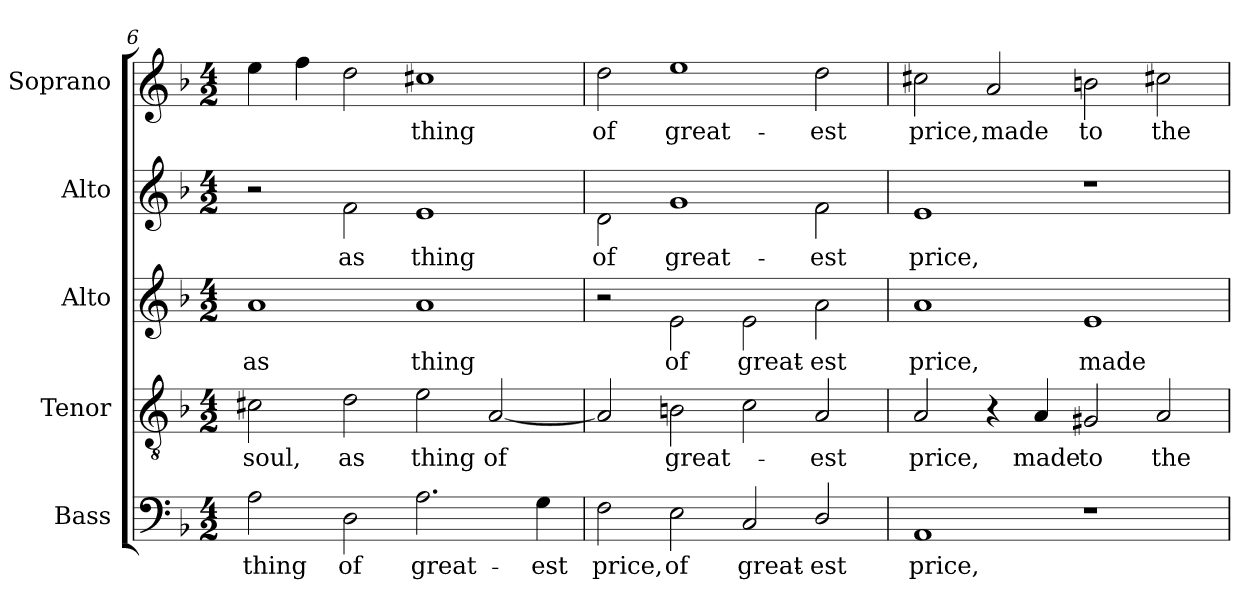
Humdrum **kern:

**kern	**text	**kern	**text	**kern	**text	**kern	**text	**kern	**text
*part5	*part5	*part4	*part4	*part3	*part3	*part2	*part2	*part1	*part1
*staff5	*staff5	*staff4	*staff4	*staff3	*staff3	*staff2	*staff2	*staff1	*staff1
*I"Bass	*	*I"Tenor	*	*I"Alto	*	*I"Alto	*	*I"Soprano	*
*I'B.	*	*I'T.	*	*	*	*	*	*I'S.	*
*clefF4	*	*clefGv2	*	*clefG2	*	*clefG2	*	*clefG2	*
*	*	*ITrd7c12	*	*	*	*	*	*	*
*k[b-]	*	*k[b-]	*	*k[b-]	*	*k[b-]	*	*k[b-]	*
*F:	*	*F:	*	*F:	*	*F:	*	*F:	*
*M4/2	*	*M4/2	*	*M4/2	*	*M4/2	*	*M4/2	*
=6	=6	=6	=6	=6	=6	=6	=6	=6	=6
!	!LO:LY:b:color=#000000	!	!	!	!	!	!	!	!
!	!	!	!LO:LY:b:color=#000000	!	!	!	!	!	!
!	!	!	!	!	!LO:LY:b:color=#000000	!	!	!	!
2Ai\	thing	2C#Xi\	soul,	1ai	as	2r	.	4eei\	.
.	.	.	.	.	.	.	.	4ffi\	.
!	!LO:LY:b:color=#000000	!	!	!	!	!	!	!	!
!	!	!	!LO:LY:b:color=#000000	!	!	!	!	!	!
!	!	!	!	!	!	!	!LO:LY:b:color=#000000	!	!
2Di\	of	2Di\	as	.	.	2fi\	as	2ddi\	.
!	!LO:LY:b:color=#000000	!	!	!	!	!	!	!	!
!	!	!	!LO:LY:b:color=#000000	!	!	!	!	!	!
!	!	!	!	!	!LO:LY:b:color=#000000	!	!	!	!
!	!	!	!	!	!	!	!LO:LY:b:color=#000000	!	!
!	!	!	!	!	!	!	!	!	!LO:LY:b:color=#000000
2.Ai\	great-	2Ei\	thing	1ai	thing	1ei	thing	1cc#Xi	thing
!	!	!	!LO:LY:b:color=#000000	!	!	!	!	!	!
.	.	[2AAi/	of	.	.	.	.	.	.
!	!LO:LY:b:color=#000000	!	!	!	!	!	!	!	!
4Gi\	-est	.	.	.	.	.	.	.	.
=7	=7	=7	=7	=7	=7	=7	=7	=7	=7
!	!LO:LY:b:color=#000000	!	!	!	!	!	!	!	!
!	!	!	!	!	!	!	!LO:LY:b:color=#000000	!	!
!	!	!	!	!	!	!	!	!	!LO:LY:b:color=#000000
2Fi\	price,	2AAi/]	.	2r	.	2di\	of	2ddi\	of
!	!LO:LY:b:color=#000000	!	!	!	!	!	!	!	!
!	!	!	!LO:LY:b:color=#000000	!	!	!	!	!	!
!	!	!	!	!	!LO:LY:b:color=#000000	!	!	!	!
!	!	!	!	!	!	!	!LO:LY:b:color=#000000	!	!
!	!	!	!	!	!	!	!	!	!LO:LY:b:color=#000000
2Ei\	of	2BBni\	great-	2ei\	of	1gi	great-	1eei	great-
!	!LO:LY:b:color=#000000	!	!	!	!	!	!	!	!
!	!	!	!	!	!LO:LY:b:color=#000000	!	!	!	!
2Ci/	great-	2Ci\	.	2ei\	great-	.	.	.	.
!	!LO:LY:b:color=#000000	!	!	!	!	!	!	!	!
!	!	!	!LO:LY:b:color=#000000	!	!	!	!	!	!
!	!	!	!	!	!LO:LY:b:color=#000000	!	!	!	!
!	!	!	!	!	!	!	!LO:LY:b:color=#000000	!	!
!	!	!	!	!	!	!	!	!	!LO:LY:b:color=#000000
2Di/	-est	2AAi/	-est	2ai\	-est	2fi\	-est	2ddi\	-est
=8	=8	=8	=8	=8	=8	=8	=8	=8	=8
!	!LO:LY:b:color=#000000	!	!	!	!	!	!	!	!
!	!	!	!LO:LY:b:color=#000000	!	!	!	!	!	!
!	!	!	!	!	!LO:LY:b:color=#000000	!	!	!	!
!	!	!	!	!	!	!	!LO:LY:b:color=#000000	!	!
!	!	!	!	!	!	!	!	!	!LO:LY:b:color=#000000
1AAi	price,	2AAi/	price,	1ai	price,	1ei	price,	2cc#Xi\	price,
!	!	!	!	!	!	!	!	!	!LO:LY:b:color=#000000
.	.	4r	.	.	.	.	.	2ai/	made
!	!	!	!LO:LY:b:color=#000000	!	!	!	!	!	!
.	.	4AAi/	made	.	.	.	.	.	.
!	!	!	!LO:LY:b:color=#000000	!	!	!	!	!	!
!	!	!	!	!	!LO:LY:b:color=#000000	!	!	!	!
!	!	!	!	!	!	!	!	!	!LO:LY:b:color=#000000
1r	.	2GG#Xi/	to	1ei	made	1r	.	2bni\	to
!	!	!	!LO:LY:b:color=#000000	!	!	!	!	!	!
!	!	!	!	!	!	!	!	!	!LO:LY:b:color=#000000
.	.	2AAi/	the	.	.	.	.	2cc#Xi\	the
=	=	=	=	=	=	=	=	=	=
*-	*-	*-	*-	*-	*-	*-	*-	*-	*-
